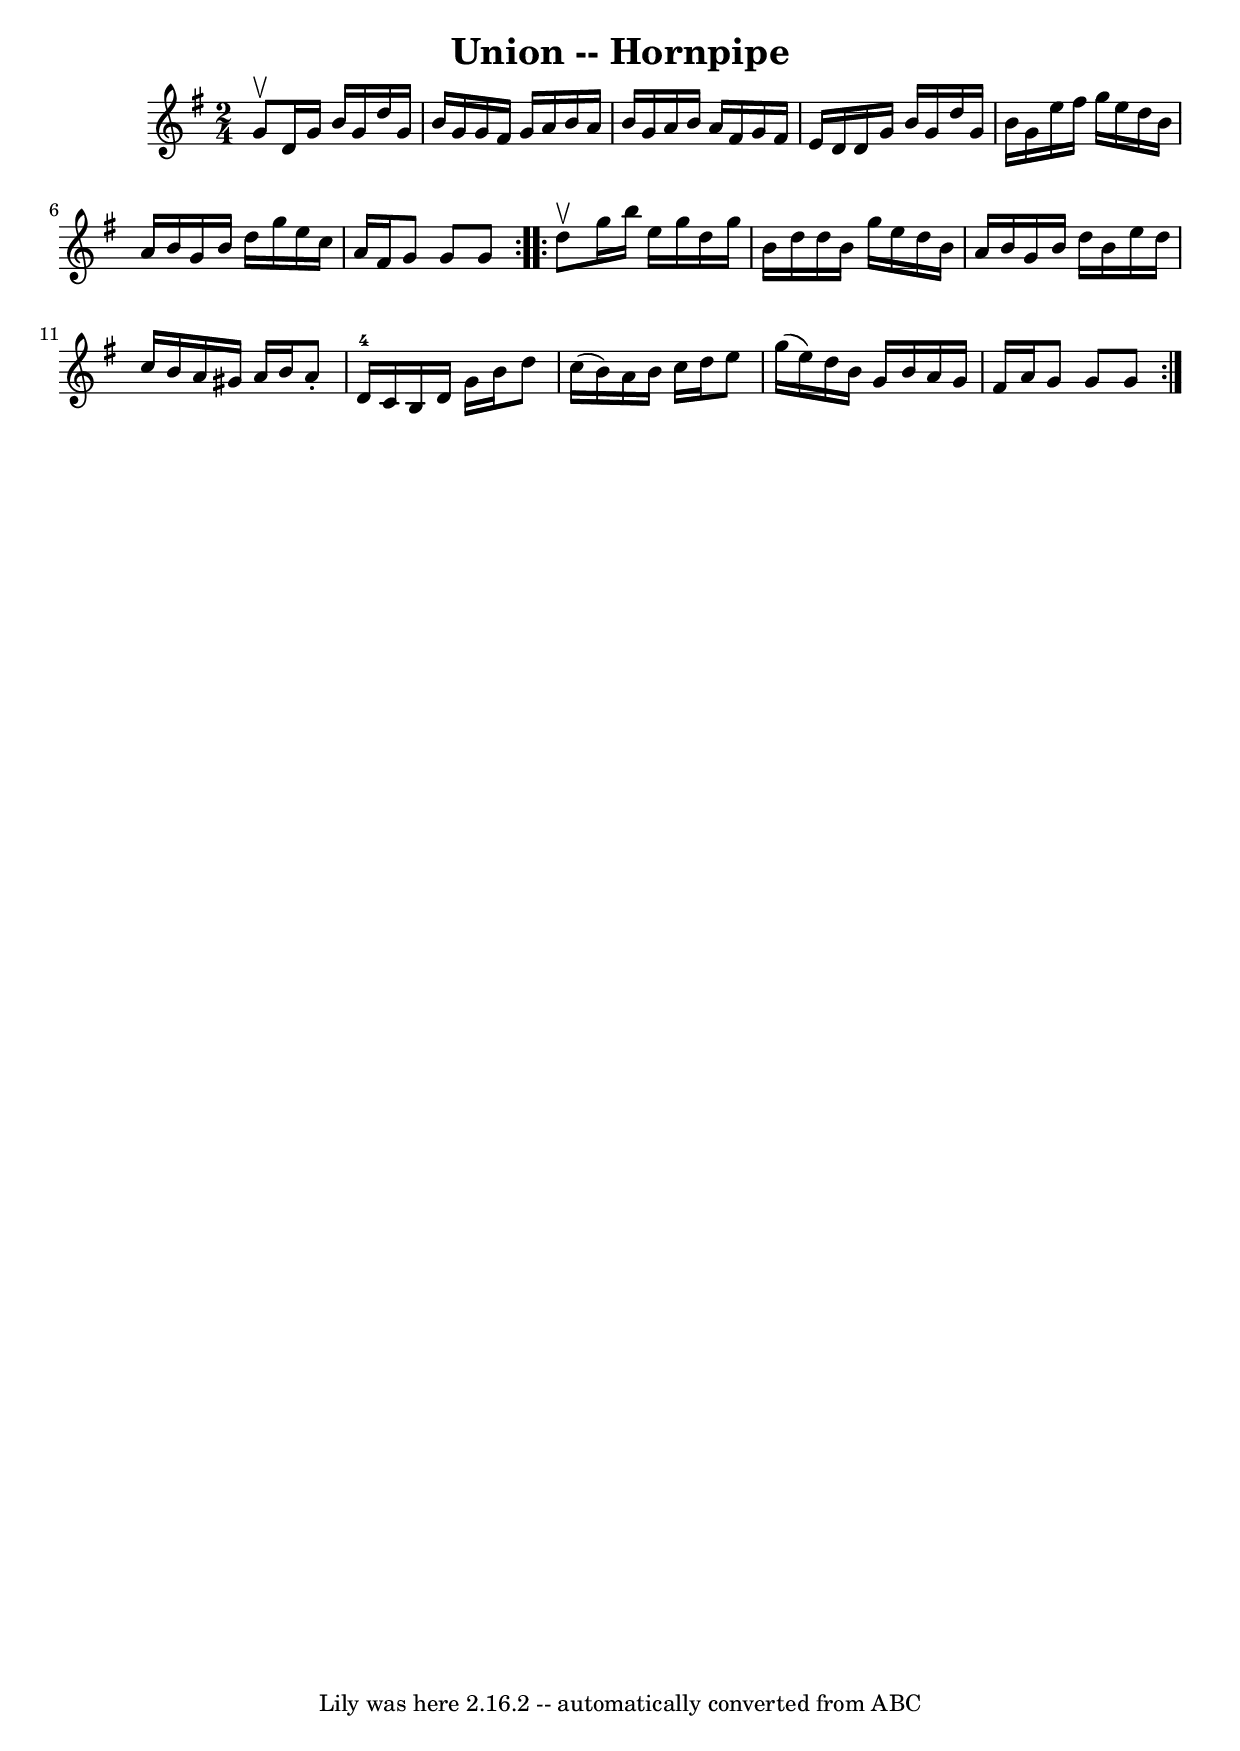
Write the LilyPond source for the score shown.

\version "2.7.40"
\include "Mammoth.ily"
\header {
	%% book = "Cole's 1000 Fiddle Tunes"
	crossRefNumber = "1"
	footnotes = ""
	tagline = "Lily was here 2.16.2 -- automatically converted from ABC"
	title = "Union -- Hornpipe"
}
voicedefault =  {


\repeat volta 2 {
\time 2/4 
\key g \major g'8^\upbow |
 d'16 g'16 b'16 g'16   
 d''16 g'16 b'16 g'16  |
 g'16 fis'16 g'16 a'16    
b'16 a'16 b'16 g'16  |
 a'16 b'16 a'16 fis'16 g'16 
 fis'16 e'16 d'16  |
 d'16 g'16 b'16 g'16 d''16   
 g'16 b'16 g'16  |
 e''16 fis''16 g''16 e''16 d''16   
 b'16 a'16 b'16  |
 g'16 b'16 d''16 g''16 e''16    
c''16 a'16 fis'16  |
 g'8 g'8 g'8  }     \repeat volta 2 {  
 d''8^\upbow |
 g''16 b''16 e''16 g''16 d''16 g''16    
b'16 d''16  |
 d''16 b'16 g''16 e''16 d''16 b'16    
a'16 b'16  |
 g'16 b'16 d''16 b'16 e''16 d''16    
c''16 b'16  |
 a'16 gis'16 a'16 b'16 a'8 -. d'16-4  
 c'16  |
 b16 d'16 g'16 b'16 d''8 c''16 (b'16) 
|
 a'16 b'16 c''16 d''16 e''8 g''16 (e''16) 
|
 d''16 b'16 g'16 b'16 a'16 g'16 fis'16 a'16  
|
 g'8 g'8 g'8  }   
}

\score{
    <<

	\context Staff="default"
	{
	    \voicedefault 
	}

    >>
	\layout {
	}
	\midi {}
}
